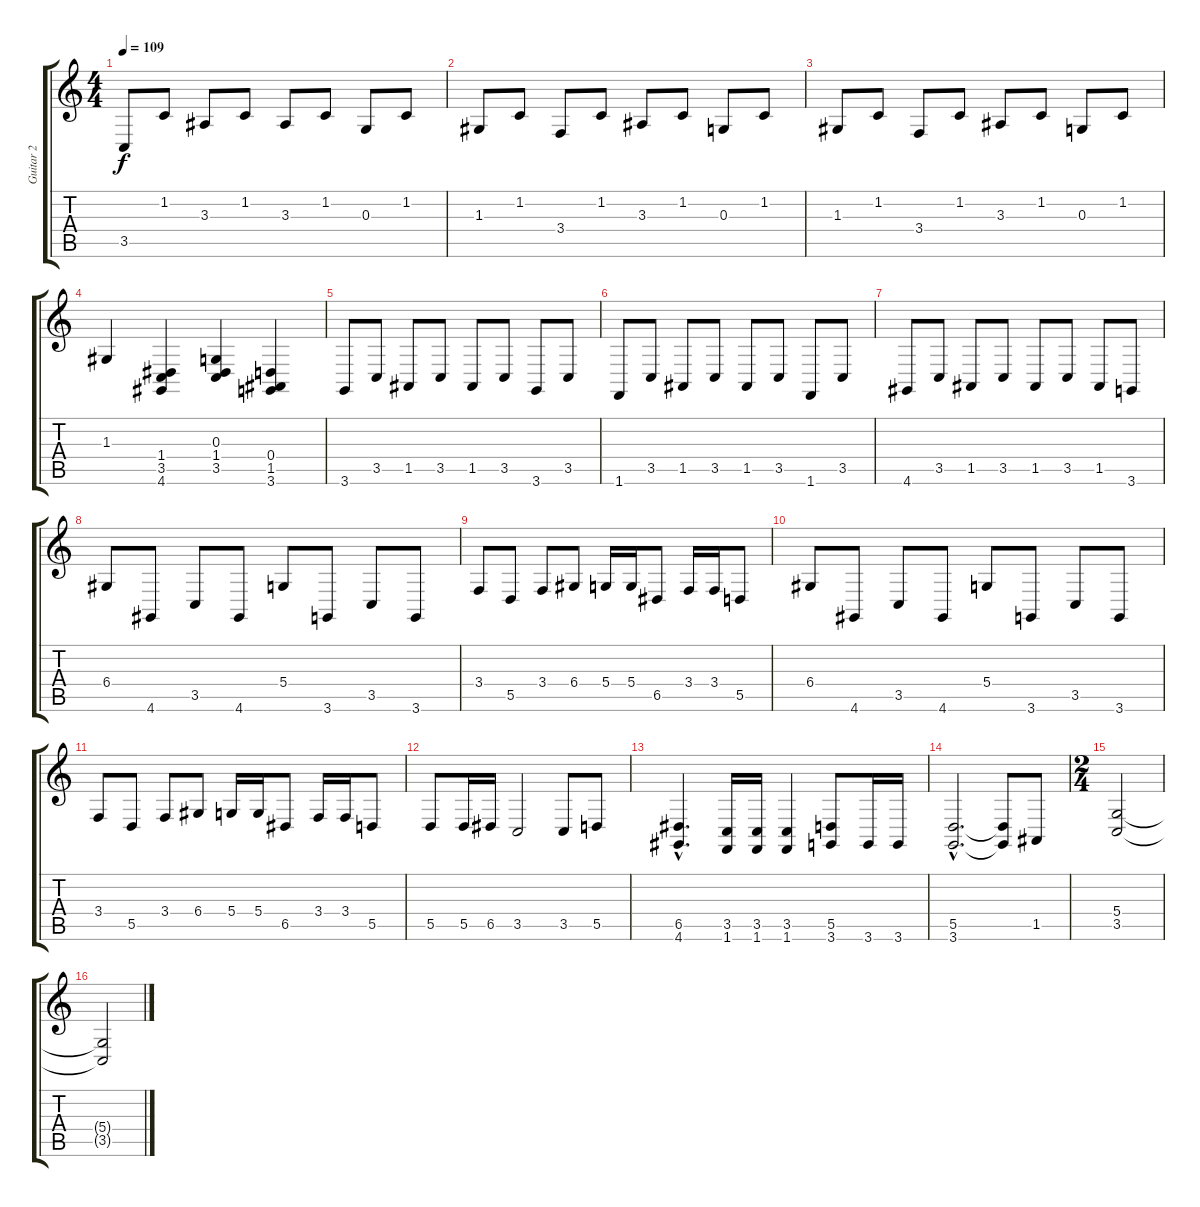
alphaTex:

\track ("Guitar 2" "Guitar 2") {instrument orchestralharp}
\staff {score tabs}
\tuning (E4 B3 G3 D3 A2 E2) {hide}
\ts (4 4)
\tempo 109
\clef g2
\ks c
3.5.8{dy f volume 16 balance 8 instrument orchestralharp} 1.2.8 3.3.8 1.2.8 3.3.8 1.2.8 0.3.8 1.2.8 |
1.3.8 1.2.8 3.4.8 1.2.8 3.3.8 1.2.8 0.3.8 1.2.8 |
1.3.8 1.2.8 3.4.8 1.2.8 3.3.8 1.2.8 0.3.8 1.2.8 |
1.3.4 (1.4 3.5 4.6).4 (0.3 1.4 3.5).4 (0.4 1.5 3.6).4 |
3.6.8 3.5.8 1.5.8 3.5.8 1.5.8 3.5.8 3.6.8 3.5.8 |
1.6.8 3.5.8 1.5.8 3.5.8 1.5.8 3.5.8 1.6.8 3.5.8 |
4.6.8 3.5.8 1.5.8 3.5.8 1.5.8 3.5.8 1.5.8 3.6.8 |
6.4.8 4.6.8 3.5.8 4.6.8 5.4.8 3.6.8 3.5.8 3.6.8 |
3.4.8 5.5.8 3.4.8 6.4.8 5.4.16 5.4.16 6.5.8 3.4.16 3.4.16 5.5.8 |
6.4.8 4.6.8 3.5.8 4.6.8 5.4.8 3.6.8 3.5.8 3.6.8 |
3.4.8 5.5.8 3.4.8 6.4.8 5.4.16 5.4.16 6.5.8 3.4.16 3.4.16 5.5.8 |
5.5.8 5.5.16 6.5.16 3.5.2 3.5.8 5.5.8 |
(6.5{hac} 4.6{hac}).4{d} (3.5 1.6).16 (3.5 1.6).16 (3.5 1.6).4 (5.5 3.6).8 3.6.16 3.6.16 |
(5.5{hac} 3.6{hac}).2{d} (5.5{t} 3.6{t}).8 1.5.8 |
\ts (2 4)
(5.4 3.5).2 |
(5.4{t} 3.5{t}).2
